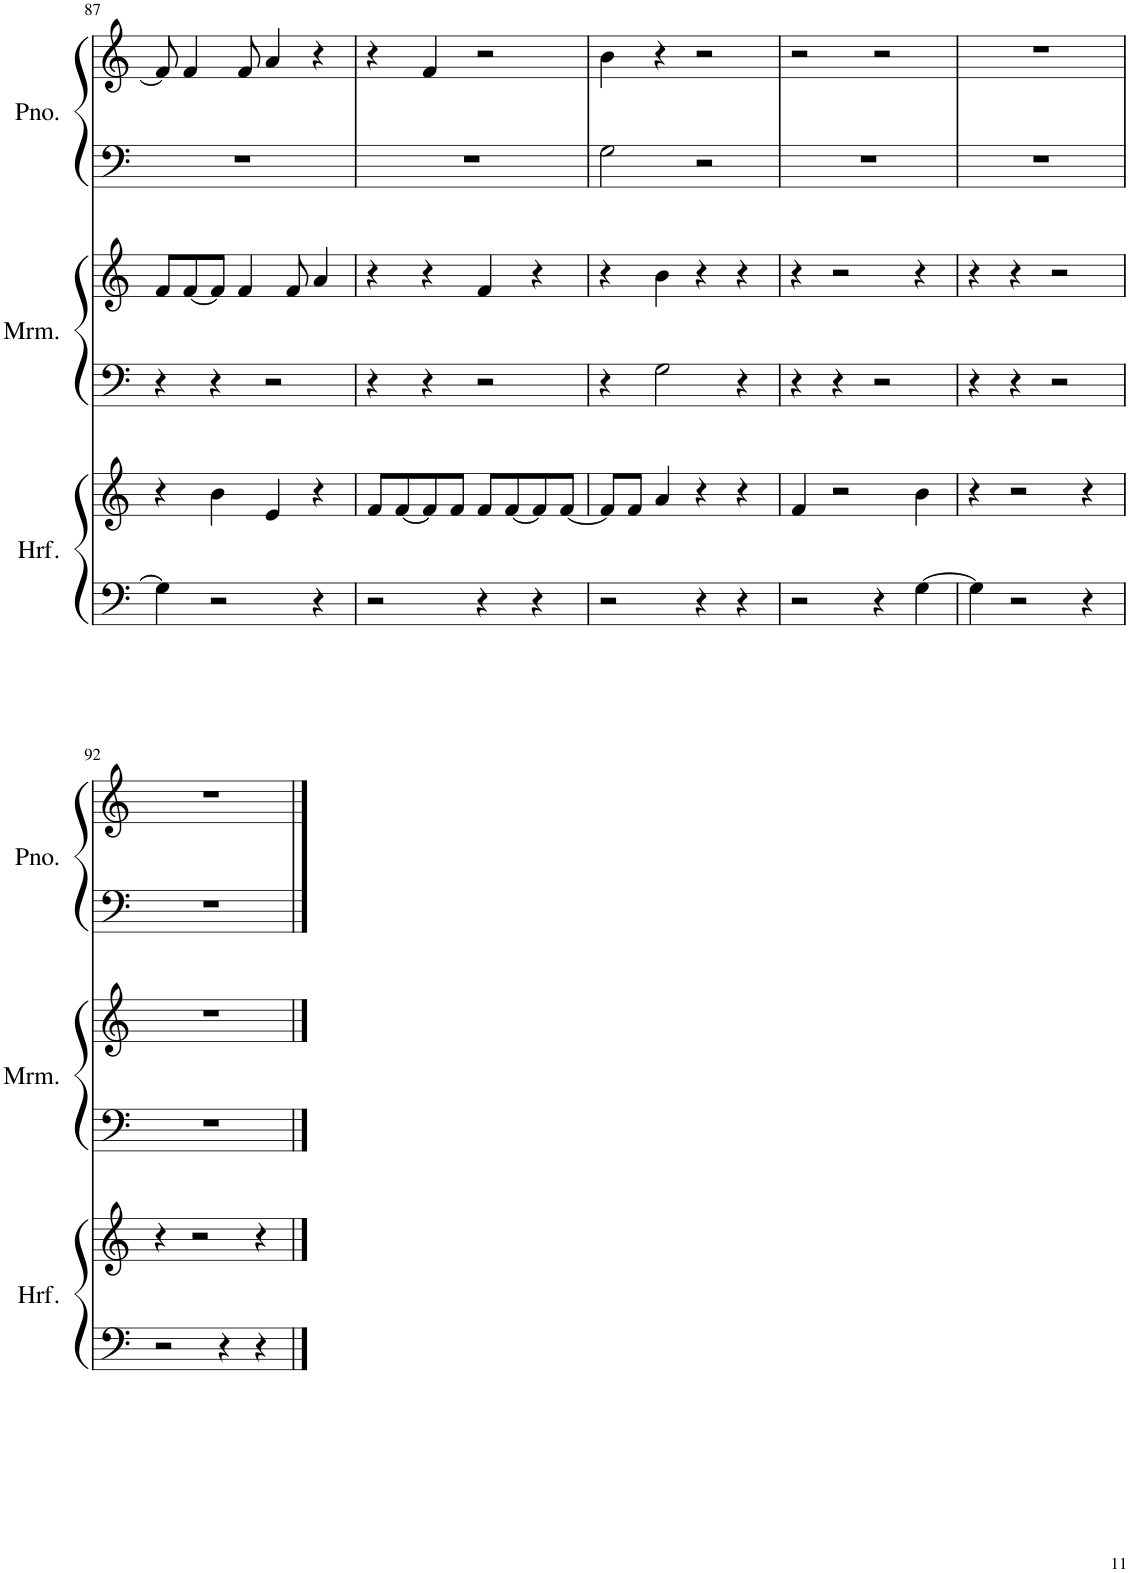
**kern	**kern	**kern	**kern	**kern	**kern
*part3	*part3	*part2	*part2	*part1	*part1
*staff6	*staff5	*staff4	*staff3	*staff2	*staff1
*I"Harfe	*	*I"Marimba	*	*I"Piano	*
*I'Hrf.	*	*I'Mrm.	*	*I'Pno.	*
!!LO:PB:g=z
*clefF4	*clefG2	*clefF4	*clefG2	*clefF4	*clefG2
*k[]	*k[]	*k[]	*k[]	*k[]	*k[]
*M4/4	*M4/4	*M4/4	*M4/4	*M4/4	*M4/4
=87	=87	=87	=87	=87	=87
4G\]	4r	4r	8f/L	1r	8f/]
.	.	.	[8f/	.	4f/
2r	4b\	4r	8f/J]	.	.
.	.	.	4f/	.	8f/
.	4e/	2r	.	.	4a/
.	.	.	8f/	.	.
4r	4r	.	4a/	.	4r
=88	=88	=88	=88	=88	=88
2r	8f/L	4r	4r	1r	4r
.	[8f/	.	.	.	.
.	8f/]	4r	4r	.	4f/
.	8f/J	.	.	.	.
4r	8f/L	2r	4f/	.	2r
.	[8f/	.	.	.	.
4r	8f/]	.	4r	.	.
.	[8f/J	.	.	.	.
=89	=89	=89	=89	=89	=89
2r	8f/L]	4r	4r	2G\	4b\
.	8f/J	.	.	.	.
.	4a/	2G\	4b\	.	4r
4r	4r	.	4r	2r	2r
4r	4r	4r	4r	.	.
=90	=90	=90	=90	=90	=90
2r	4f/	4r	4r	1r	2r
.	2r	4r	2r	.	.
4r	.	2r	.	.	2r
[4G\	4b\	.	4r	.	.
=91	=91	=91	=91	=91	=91
4G\]	4r	4r	4r	1r	1r
2r	2r	4r	4r	.	.
.	.	2r	2r	.	.
4r	4r	.	.	.	.
!!LO:LB:g=z
=92	=92	=92	=92	=92	=92
2r	4r	1r	1r	1r	1r
.	2r	.	.	.	.
4r	.	.	.	.	.
4r	4r	.	.	.	.
==	==	==	==	==	==
*-	*-	*-	*-	*-	*-
